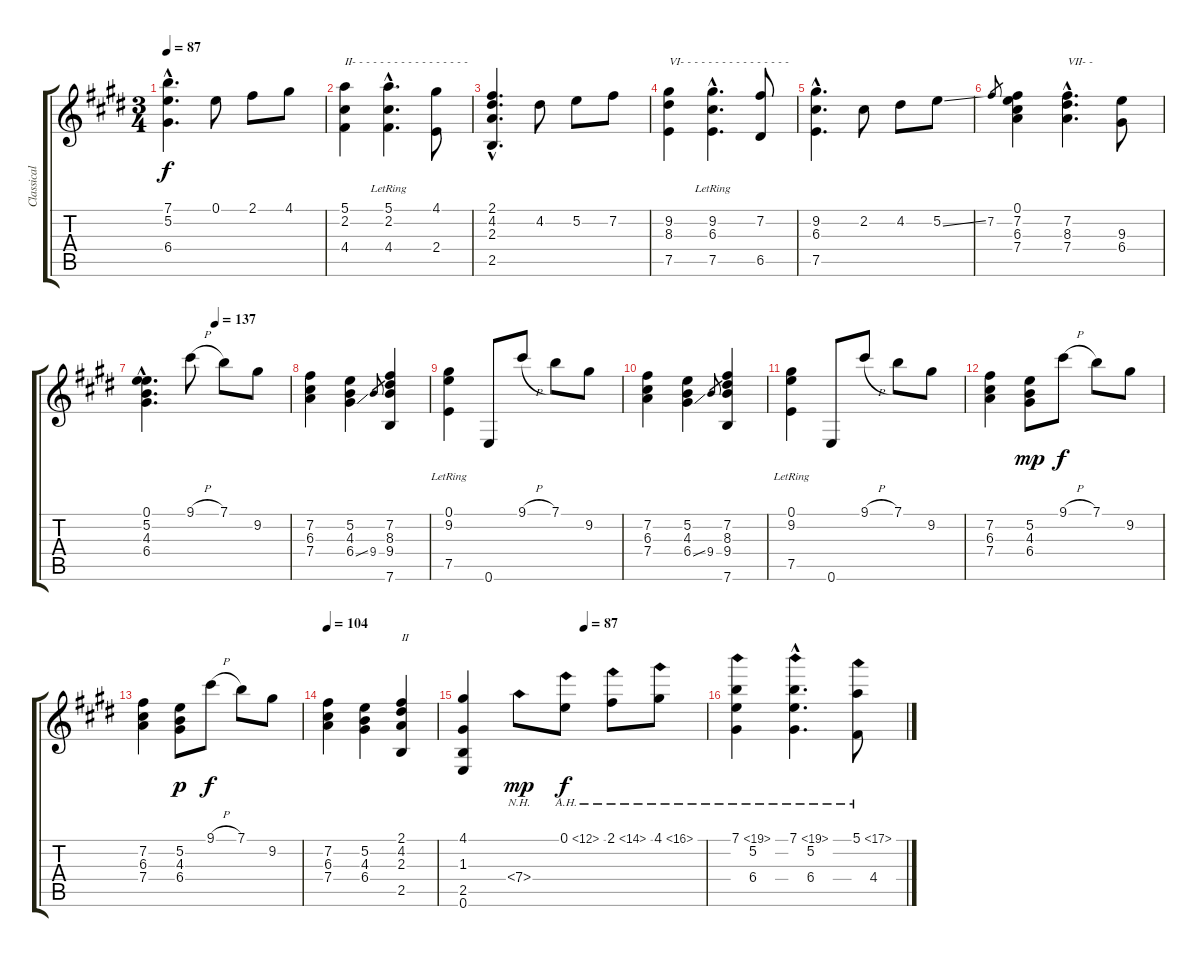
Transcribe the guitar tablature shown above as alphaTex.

\track ("Classical guitar" "Classical ") {instrument acousticguitarnylon}
\staff {score tabs}
\tuning (E4 B3 G3 D3 A2 E2) {hide}
\ts (3 4)
\tempo 87
\clef g2
\ks c#minor
(7.1{hac} 5.2{hac} 6.4{hac}).4{d dy f} 0.1.8 2.1.8 4.1.8 |
(5.1 2.2 4.4).4{txt "II- - - - - - - - - - - - - - - - -"} (5.1{hac} 2.2{hac lr} 4.4{hac}).4{d} (4.1 2.4).8 |
(2.1{hac} 4.2{hac} 2.3{hac} 2.5{hac}).4{d} 4.2.8 5.2.8 7.2.8 |
(9.2 8.3 7.5).4{txt "VI- - - - - - - - - - - - - - - -"} (9.2{hac} 6.3{hac lr} 7.5{hac}).4{d} (7.2 6.5).8 |
(9.2{hac} 6.3{hac} 7.5{hac}).4{d} 2.2.8 4.2.8 5.2{ss}.8 |
7.2.8{gr} (0.1 7.2 6.3 7.4).4 (7.2{hac} 8.3{hac} 7.4{hac}).4{d txt "VII- -"} (9.3 6.4).8 |
\tempo (137 0.5)
(0.1{hac} 5.2{hac} 4.3{hac} 6.4{hac}).4{d} 9.1{h}.8 7.1.8 9.2.8 |
(7.2 6.3 7.4).4 (5.2 4.3 6.4{ss}).4 9.4.8{gr} (7.2 8.3 9.4 7.6).4 |
(0.1{lr} 9.2{lr} 7.5).4 0.6.8 9.1{h}.8 7.1.8 9.2.8 |
(7.2 6.3 7.4).4 (5.2 4.3 6.4{ss}).4 9.4.8{gr} (7.2 8.3 9.4 7.6).4 |
(0.1{lr} 9.2{lr} 7.5).4 0.6.8 9.1{h}.8 7.1.8 9.2.8 |
(7.2 6.3 7.4).4 (5.2 4.3 6.4).8{dy mp} 9.1{h}.8{dy f} 7.1.8 9.2.8 |
(7.2 6.3 7.4).4 (5.2 4.3 6.4).8{dy p} 9.1{h}.8{dy f} 7.1.8 9.2.8 |
\tempo 104
(7.2 6.3 7.4).4 (5.2 4.3 6.4).4 (2.1 4.2 2.3 2.5).4{txt "II"} |
\tempo (87 0.5)
(4.1 1.3 2.5 0.6).4 7.4{nh}.8{dy mp} 0.1{ah 12}.8{dy f} 2.1{ah 12}.8 4.1{ah 12}.8 |
(7.1{ah 12} 5.2 6.4).4 (7.1{ah 12 hac} 5.2{hac} 6.4{hac}).4{d} (5.1{ah 12} 4.4).8
